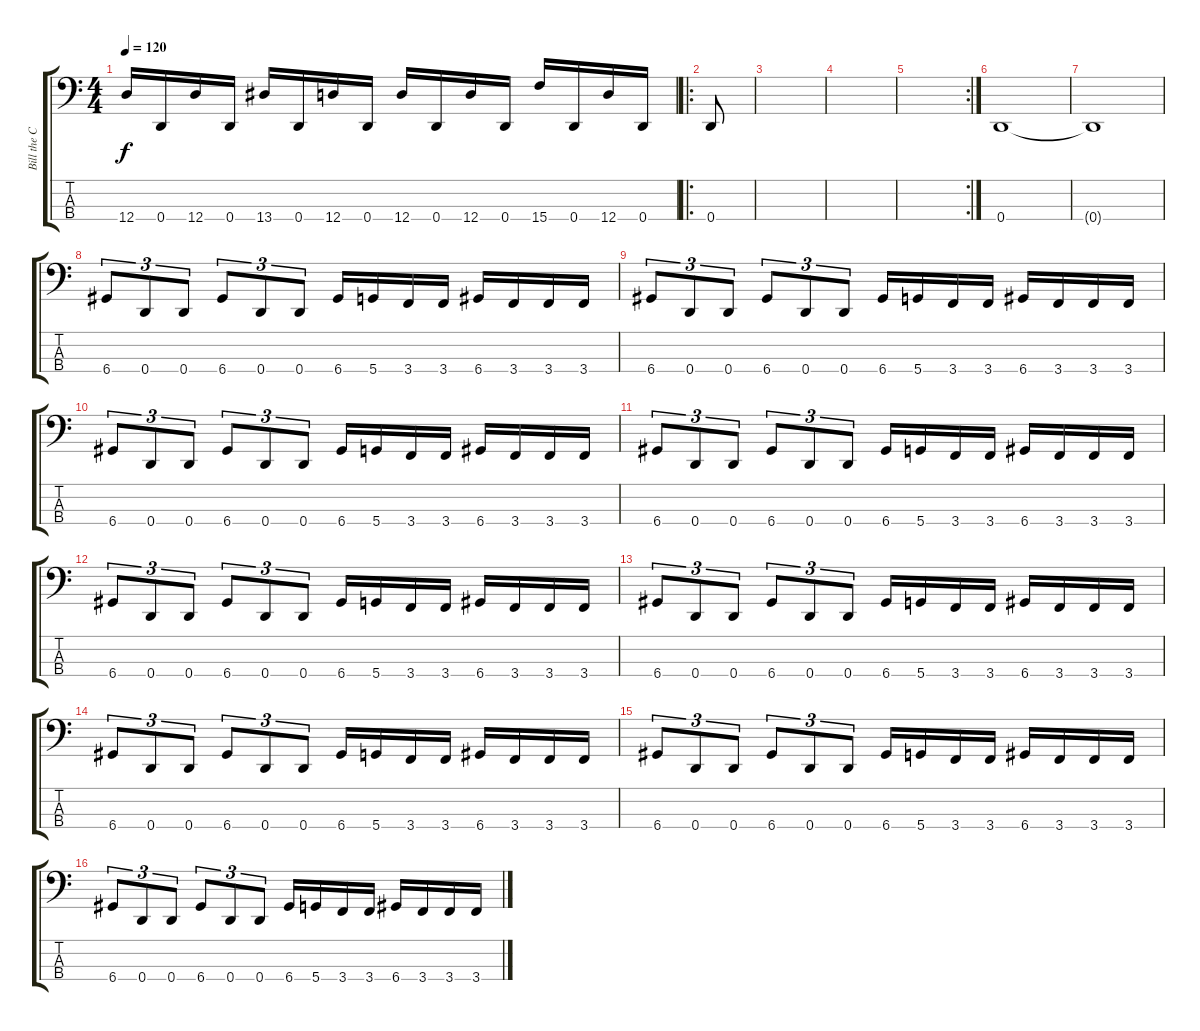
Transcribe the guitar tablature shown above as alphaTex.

\track ("Bill the CM" "Bill the C") {instrument electricbassfinger}
\staff {score tabs}
\tuning (G2 D2 A1 D1) {hide}
\ts (4 4)
\tempo 120
\clef f4
\ks c
12.4.16{dy f} 0.4.16 12.4.16 0.4.16 13.4.16 0.4.16 12.4.16 0.4.16 12.4.16 0.4.16 12.4.16 0.4.16 15.4.16 0.4.16 12.4.16 0.4.16 |
\ro
0.4.8 |
|
|
\rc 2
|
0.4.1 |
0.4{t}.1 |
6.4.8{tu (3 2)} 0.4.8{tu (3 2)} 0.4.8{tu (3 2)} 6.4.8{tu (3 2)} 0.4.8{tu (3 2)} 0.4.8{tu (3 2)} 6.4.16 5.4.16 3.4.16 3.4.16 6.4.16 3.4.16 3.4.16 3.4.16 |
6.4.8{tu (3 2)} 0.4.8{tu (3 2)} 0.4.8{tu (3 2)} 6.4.8{tu (3 2)} 0.4.8{tu (3 2)} 0.4.8{tu (3 2)} 6.4.16 5.4.16 3.4.16 3.4.16 6.4.16 3.4.16 3.4.16 3.4.16 |
6.4.8{tu (3 2)} 0.4.8{tu (3 2)} 0.4.8{tu (3 2)} 6.4.8{tu (3 2)} 0.4.8{tu (3 2)} 0.4.8{tu (3 2)} 6.4.16 5.4.16 3.4.16 3.4.16 6.4.16 3.4.16 3.4.16 3.4.16 |
6.4.8{tu (3 2)} 0.4.8{tu (3 2)} 0.4.8{tu (3 2)} 6.4.8{tu (3 2)} 0.4.8{tu (3 2)} 0.4.8{tu (3 2)} 6.4.16 5.4.16 3.4.16 3.4.16 6.4.16 3.4.16 3.4.16 3.4.16 |
6.4.8{tu (3 2)} 0.4.8{tu (3 2)} 0.4.8{tu (3 2)} 6.4.8{tu (3 2)} 0.4.8{tu (3 2)} 0.4.8{tu (3 2)} 6.4.16 5.4.16 3.4.16 3.4.16 6.4.16 3.4.16 3.4.16 3.4.16 |
6.4.8{tu (3 2)} 0.4.8{tu (3 2)} 0.4.8{tu (3 2)} 6.4.8{tu (3 2)} 0.4.8{tu (3 2)} 0.4.8{tu (3 2)} 6.4.16 5.4.16 3.4.16 3.4.16 6.4.16 3.4.16 3.4.16 3.4.16 |
6.4.8{tu (3 2)} 0.4.8{tu (3 2)} 0.4.8{tu (3 2)} 6.4.8{tu (3 2)} 0.4.8{tu (3 2)} 0.4.8{tu (3 2)} 6.4.16 5.4.16 3.4.16 3.4.16 6.4.16 3.4.16 3.4.16 3.4.16 |
6.4.8{tu (3 2)} 0.4.8{tu (3 2)} 0.4.8{tu (3 2)} 6.4.8{tu (3 2)} 0.4.8{tu (3 2)} 0.4.8{tu (3 2)} 6.4.16 5.4.16 3.4.16 3.4.16 6.4.16 3.4.16 3.4.16 3.4.16 |
6.4.8{tu (3 2)} 0.4.8{tu (3 2)} 0.4.8{tu (3 2)} 6.4.8{tu (3 2)} 0.4.8{tu (3 2)} 0.4.8{tu (3 2)} 6.4.16 5.4.16 3.4.16 3.4.16 6.4.16 3.4.16 3.4.16 3.4.16
